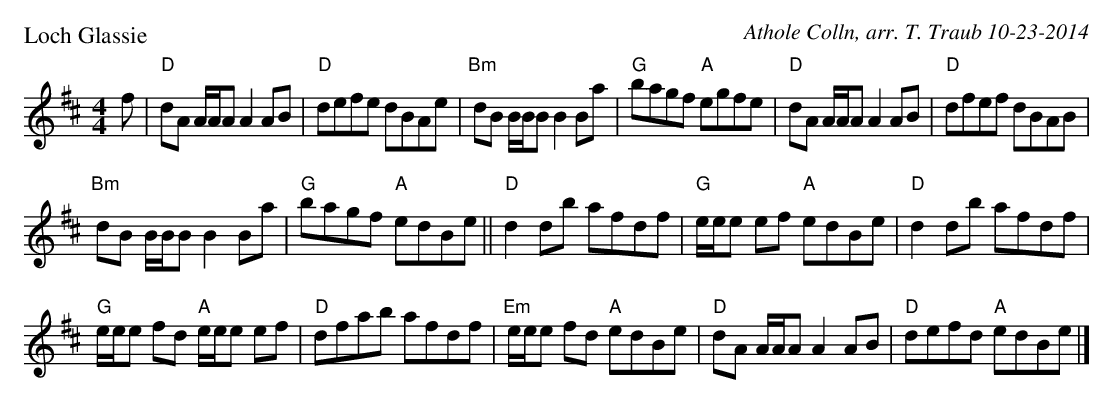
X:1
P: Loch Glassie
C: Athole Colln, arr. T. Traub 10-23-2014
M: 4/4
K: D
L: 1/8
f | "D"dA A/A/A A2 AB|"D"defe dBAe|"Bm"dB B/B/B B2 Ba| "G"bagf "A"egfe | "D"dA A/A/A A2 AB|"D"dfef dBAB|
"Bm"dB B/B/B B2 Ba| "G"bagf "A"edBe ||"D"d2 db afdf |"G"e/e/e ef "A"edBe|"D"d2 db afdf|
"G"e/e/e fd "A"e/e/e ef|"D"dfab afdf|"Em"e/e/e fd "A"edBe|"D"dA A/A/A A2 AB|"D"defd "A"edBe |]
